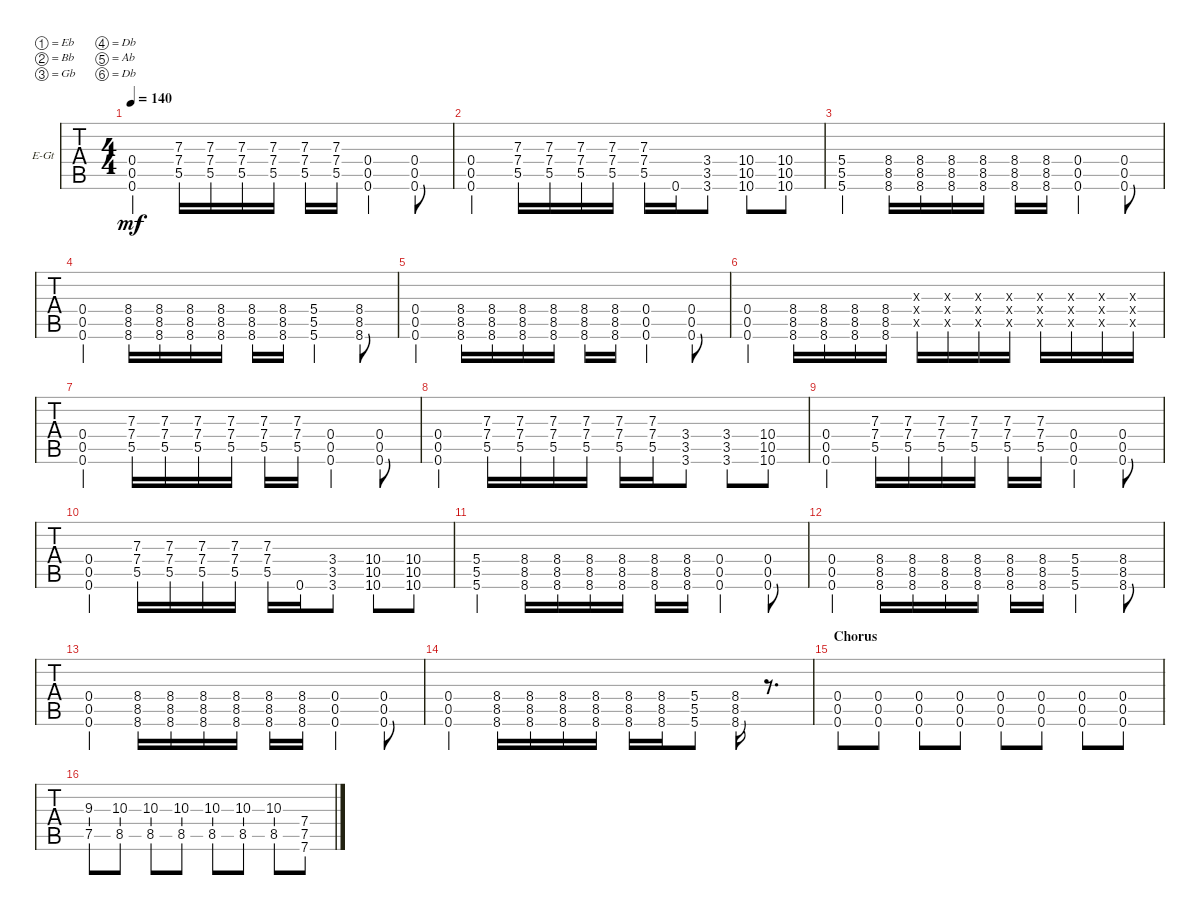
\bracketExtendMode groupsimilarinstruments
\firstSystemTrackNameOrientation horizontal
\otherSystemsTrackNameOrientation horizontal
\track ("Electric Guitar 1" "E-Gt") {instrument distortionguitar}
\staff {tabs}
\tuning (Eb4 Bb3 Gb3 Db3 Ab2 Db2)
\ts (4 4)
\tempo 140
\clef g2
\ks c
(0.6 0.5 0.4).4{dy mf} (7.3 7.4 5.5).16 (7.3 7.4 5.5).16 (7.3 7.4 5.5).16 (7.3 7.4 5.5).16 (7.3 7.4 5.5).16 (7.3 7.4 5.5).16 (0.6 0.5 0.4).4 (0.4 0.5 0.6).8 |
(0.6 0.5 0.4).4 (7.3 7.4 5.5).16 (7.3 7.4 5.5).16 (7.3 7.4 5.5).16 (7.3 7.4 5.5).16 (7.3 7.4 5.5).16 0.6.16 (3.6 3.5 3.4).8 (10.6 10.5 10.4).8 (10.6 10.5 10.4).8 |
(5.6 5.5 5.4).4 (8.6 8.5 8.4).16 (8.6 8.5 8.4).16 (8.6 8.5 8.4).16 (8.6 8.5 8.4).16 (8.6 8.5 8.4).16 (8.6 8.5 8.4).16 (0.6 0.5 0.4).4 (0.4 0.5 0.6).8 |
(0.6 0.5 0.4).4 (8.6 8.5 8.4).16 (8.6 8.5 8.4).16 (8.6 8.5 8.4).16 (8.6 8.5 8.4).16 (8.6 8.5 8.4).16 (8.6 8.5 8.4).16 (5.6 5.5 5.4).4 (8.6 8.5 8.4).8 |
(0.6 0.5 0.4).4 (8.6 8.5 8.4).16 (8.6 8.5 8.4).16 (8.6 8.5 8.4).16 (8.6 8.5 8.4).16 (8.6 8.5 8.4).16 (8.6 8.5 8.4).16 (0.6 0.5 0.4).4 (0.4 0.5 0.6).8 |
(0.6 0.5 0.4).4 (8.6 8.5 8.4).16 (8.6 8.5 8.4).16 (8.6 8.5 8.4).16 (8.6 8.5 8.4).16 (0.5{x} 0.4{x} 0.3{x}).16 (0.4{x} 0.5{x} 0.3{x}).16 (0.5{x} 0.4{x} 0.3{x}).16 (0.4{x} 0.5{x} 0.3{x}).16 (0.5{x} 0.4{x} 0.3{x}).16 (0.4{x} 0.5{x} 0.3{x}).16 (0.5{x} 0.4{x} 0.3{x}).16 (0.4{x} 0.5{x} 0.3{x}).16 |
(0.6 0.5 0.4).4 (7.3 7.4 5.5).16 (7.3 7.4 5.5).16 (7.3 7.4 5.5).16 (7.3 7.4 5.5).16 (7.3 7.4 5.5).16 (7.3 7.4 5.5).16 (0.6 0.5 0.4).4 (0.4 0.5 0.6).8 |
(0.6 0.5 0.4).4 (7.3 7.4 5.5).16 (7.3 7.4 5.5).16 (7.3 7.4 5.5).16 (7.3 7.4 5.5).16 (7.3 7.4 5.5).16 (7.3 7.4 5.5).16 (3.6 3.5 3.4).8 (3.4 3.5 3.6).8 (10.6 10.5 10.4).8 |
(0.6 0.5 0.4).4 (7.3 7.4 5.5).16 (7.3 7.4 5.5).16 (7.3 7.4 5.5).16 (7.3 7.4 5.5).16 (7.3 7.4 5.5).16 (7.3 7.4 5.5).16 (0.6 0.5 0.4).4 (0.4 0.5 0.6).8 |
(0.6 0.5 0.4).4 (7.3 7.4 5.5).16 (7.3 7.4 5.5).16 (7.3 7.4 5.5).16 (7.3 7.4 5.5).16 (7.3 7.4 5.5).16 0.6.16 (3.6 3.5 3.4).8 (10.6 10.5 10.4).8 (10.6 10.5 10.4).8 |
(5.6 5.5 5.4).4 (8.6 8.5 8.4).16 (8.6 8.5 8.4).16 (8.6 8.5 8.4).16 (8.6 8.5 8.4).16 (8.6 8.5 8.4).16 (8.6 8.5 8.4).16 (0.6 0.5 0.4).4 (0.4 0.5 0.6).8 |
(0.6 0.5 0.4).4 (8.6 8.5 8.4).16 (8.6 8.5 8.4).16 (8.6 8.5 8.4).16 (8.6 8.5 8.4).16 (8.6 8.5 8.4).16 (8.6 8.5 8.4).16 (5.6 5.5 5.4).4 (8.6 8.5 8.4).8 |
(0.6 0.5 0.4).4 (8.6 8.5 8.4).16 (8.6 8.5 8.4).16 (8.6 8.5 8.4).16 (8.6 8.5 8.4).16 (8.6 8.5 8.4).16 (8.6 8.5 8.4).16 (0.6 0.5 0.4).4 (0.4 0.5 0.6).8 |
(0.6 0.5 0.4).4 (8.6 8.5 8.4).16 (8.6 8.5 8.4).16 (8.6 8.5 8.4).16 (8.6 8.5 8.4).16 (8.6 8.5 8.4).16 (8.6 8.5 8.4).16 (5.6 5.5 5.4).8 (8.6 8.5 8.4).16 r.8{d} |
\section ("" "Chorus")
(0.6 0.5 0.4).8 (0.6 0.5 0.4).8 (0.6 0.5 0.4).8 (0.6 0.5 0.4).8 (0.6 0.5 0.4).8 (0.6 0.5 0.4).8 (0.6 0.5 0.4).8 (0.6 0.5 0.4).8 |
(7.5 9.3).8 (10.3 8.5).8 (10.3 8.5).8 (10.3 8.5).8 (10.3 8.5).8 (10.3 8.5).8 (10.3 8.5).8 (7.6 7.5 7.4).8
